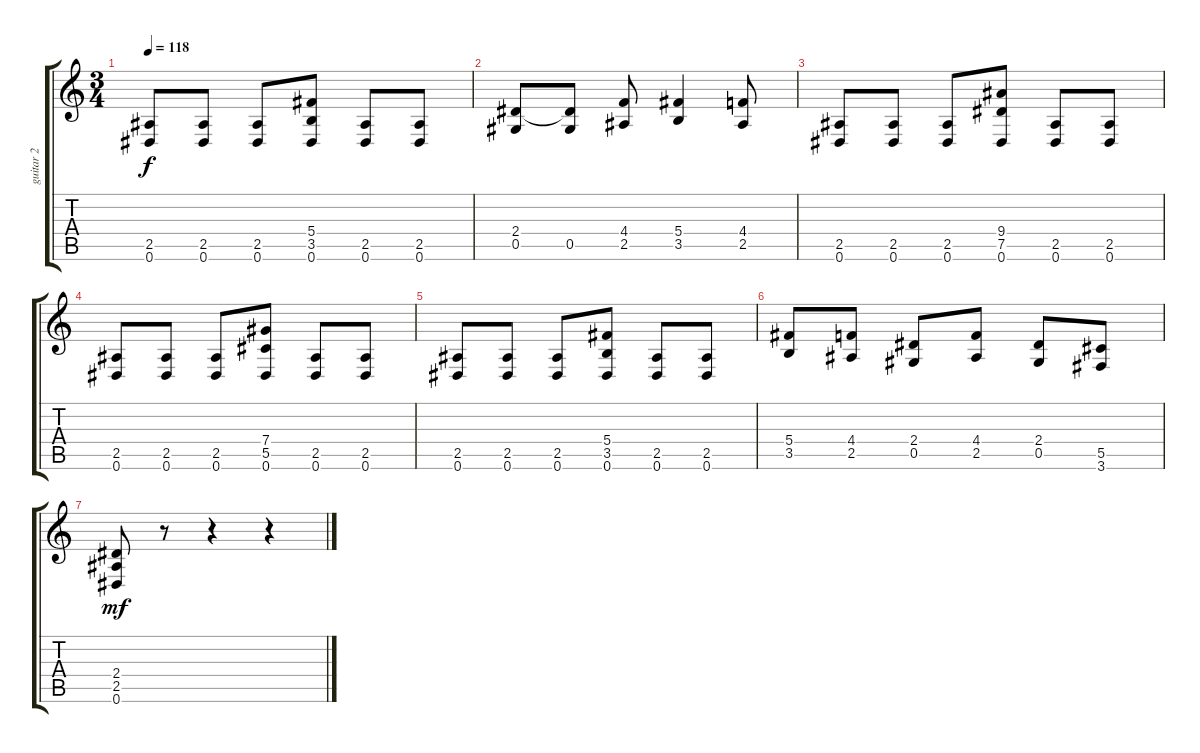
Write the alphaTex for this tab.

\track ("guitar 2" "guitar 2") {instrument overdrivenguitar}
\staff {score tabs}
\tuning (Eb4 Bb3 Gb3 Db3 Ab2 Eb2) {hide}
\ts (3 4)
\tempo 118
\clef g2
\ks c
(2.5 0.6).8{dy f} (2.5 0.6).8 (2.5 0.6).8 (5.4 3.5 0.6).8 (2.5 0.6).8 (2.5 0.6).8 |
(2.4 0.5).8 (2.4{t} 0.5).8 (4.4 2.5).8 (5.4 3.5).4 (4.4 2.5).8 |
(2.5 0.6).8 (2.5 0.6).8 (2.5 0.6).8 (9.4 7.5 0.6).8 (2.5 0.6).8 (2.5 0.6).8 |
(2.5 0.6).8 (2.5 0.6).8 (2.5 0.6).8 (7.4 5.5 0.6).8 (2.5 0.6).8 (2.5 0.6).8 |
(2.5 0.6).8 (2.5 0.6).8 (2.5 0.6).8 (5.4 3.5 0.6).8 (2.5 0.6).8 (2.5 0.6).8 |
(5.4 3.5).8 (4.4 2.5).8 (2.4 0.5).8 (4.4 2.5).8 (2.4 0.5).8 (5.5 3.6).8 |
(2.4 2.5 0.6).8{dy mf} r.8 r.4 r.4
